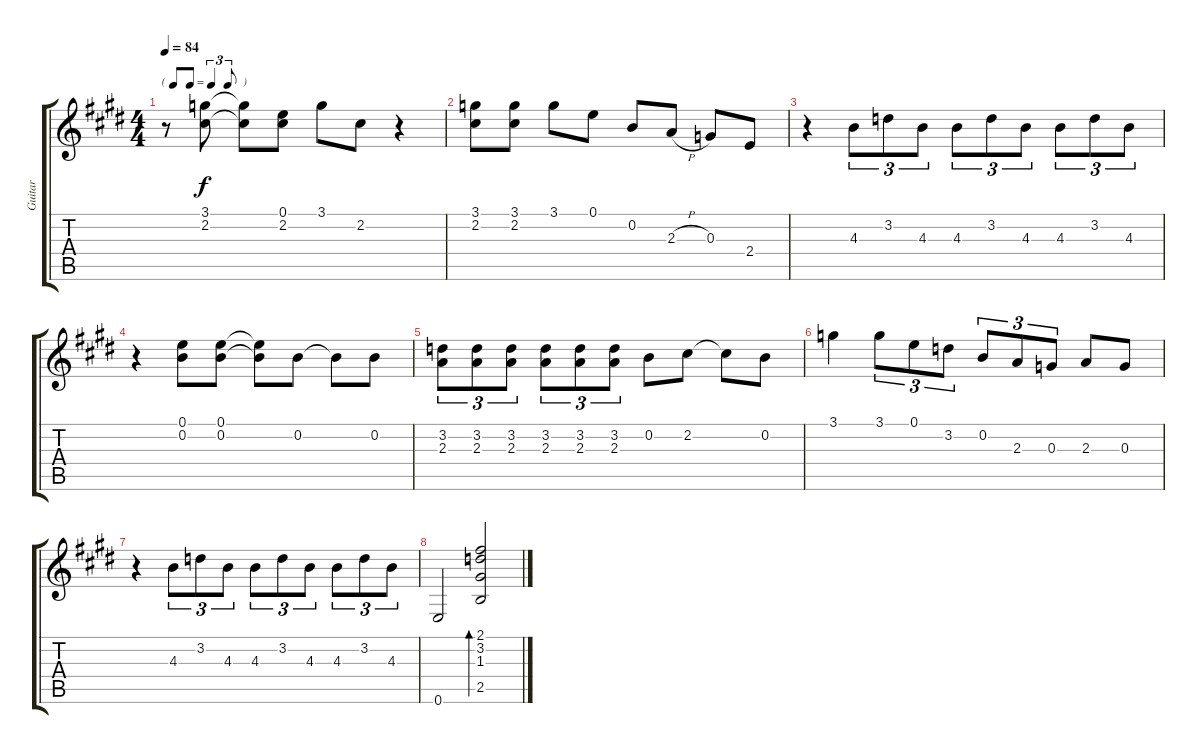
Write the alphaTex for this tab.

\track ("Guitar" "Guitar") {instrument acousticguitarsteel}
\staff {score tabs}
\tuning (E4 B3 G3 D3 A2 E2) {hide}
\ts (4 4)
\tf triplet8th
\tempo 84
\clef g2
\ks e
r.8{dy f} (3.1 2.2).8 (3.1{t} 2.2{t}).8 (0.1 2.2).8 3.1.8 2.2.8 r.4 |
(3.1 2.2).8 (3.1 2.2).8 3.1.8 0.1.8 0.2.8 2.3{h}.8 0.3.8 2.4.8 |
r.4 4.3.8{tu (3 2)} 3.2.8{tu (3 2)} 4.3.8{tu (3 2)} 4.3.8{tu (3 2)} 3.2.8{tu (3 2)} 4.3.8{tu (3 2)} 4.3.8{tu (3 2)} 3.2.8{tu (3 2)} 4.3.8{tu (3 2)} |
r.4 (0.1 0.2).8 (0.1 0.2).8 (0.1{t} 0.2{t}).8 0.2.8 0.2{t}.8 0.2.8 |
(3.2 2.3).8{tu (3 2)} (3.2 2.3).8{tu (3 2)} (3.2 2.3).8{tu (3 2)} (3.2 2.3).8{tu (3 2)} (3.2 2.3).8{tu (3 2)} (3.2 2.3).8{tu (3 2)} 0.2.8 2.2.8 2.2{t}.8 0.2.8 |
3.1.4 3.1.8{tu (3 2)} 0.1.8{tu (3 2)} 3.2.8{tu (3 2)} 0.2.8{tu (3 2)} 2.3.8{tu (3 2)} 0.3.8{tu (3 2)} 2.3.8 0.3.8 |
r.4 4.3.8{tu (3 2)} 3.2.8{tu (3 2)} 4.3.8{tu (3 2)} 4.3.8{tu (3 2)} 3.2.8{tu (3 2)} 4.3.8{tu (3 2)} 4.3.8{tu (3 2)} 3.2.8{tu (3 2)} 4.3.8{tu (3 2)} |
0.6.2 (2.1 3.2 1.3 2.5).2{bd 30}
